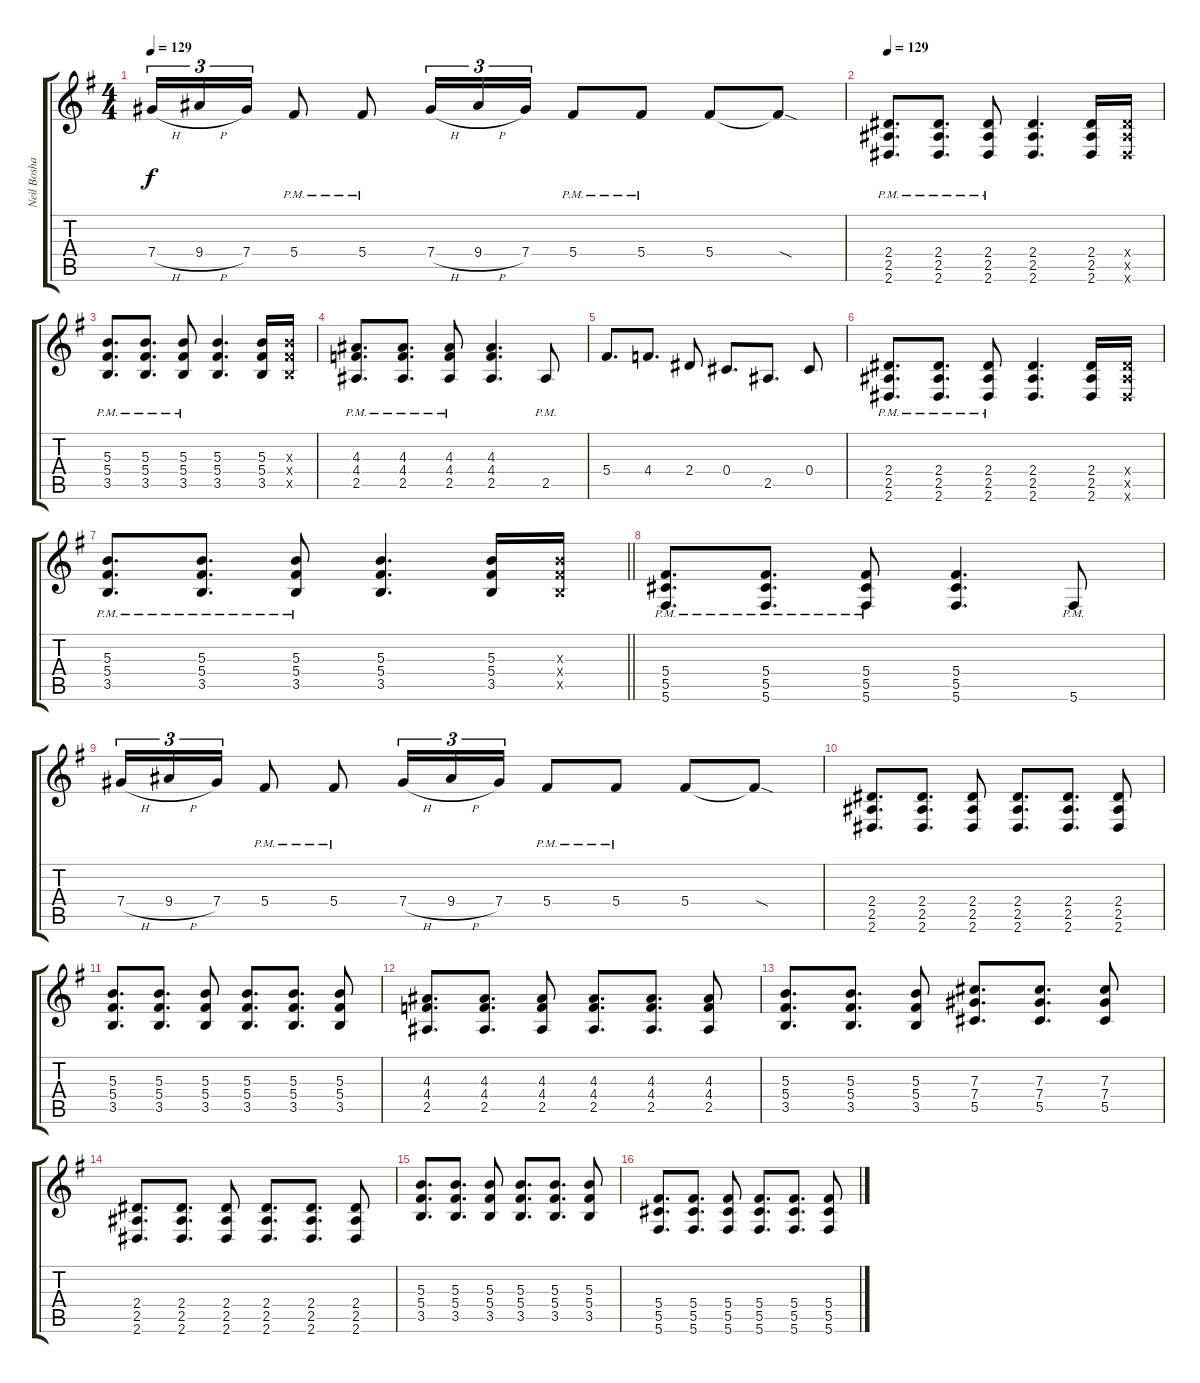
\track ("Neil Boshart" "Neil Bosha") {instrument overdrivenguitar}
\staff {score tabs}
\tuning (Eb4 Bb3 Gb3 Db3 Ab2 Db2) {hide}
\ts (4 4)
\tempo 129
\clef g2
\ks g
7.4{h}.16{tu (3 2) dy f} 9.4{h}.16{tu (3 2)} 7.4.16{tu (3 2)} 5.4{pm}.8 5.4{pm}.8 7.4{h}.16{tu (3 2)} 9.4{h}.16{tu (3 2)} 7.4.16{tu (3 2)} 5.4{pm}.8 5.4{pm}.8 5.4.8 5.4{sod t}.8 |
\tempo 129
(2.4{pm} 2.5{pm} 2.6{pm}).8{d} (2.4{pm} 2.5{pm} 2.6{pm}).8{d} (2.4{pm} 2.5{pm} 2.6{pm}).8 (2.4 2.5 2.6).4{d} (2.4 2.5 2.6).16 (2.4{x} 2.5{x} 2.6{x}).16 |
(5.3{pm} 5.4{pm} 3.5{pm}).8{d} (5.3{pm} 5.4{pm} 3.5{pm}).8{d} (5.3{pm} 5.4{pm} 3.5{pm}).8 (5.3 5.4 3.5).4{d} (5.3 5.4 3.5).16 (5.3{x} 5.4{x} 3.5{x}).16 |
(4.3{pm} 4.4{pm} 2.5{pm}).8{d} (4.3{pm} 4.4{pm} 2.5{pm}).8{d} (4.3{pm} 4.4{pm} 2.5{pm}).8 (4.3 4.4 2.5).4{d} 2.5{pm}.8 |
5.4.8{d} 4.4.8{d} 2.4.8 0.4.8{d} 2.5.8{d} 0.4.8 |
(2.4{pm} 2.5{pm} 2.6{pm}).8{d} (2.4{pm} 2.5{pm} 2.6{pm}).8{d} (2.4{pm} 2.5{pm} 2.6{pm}).8 (2.4 2.5 2.6).4{d} (2.4 2.5 2.6).16 (2.4{x} 2.5{x} 2.6{x}).16 |
\barLineRight lightlight
(5.3{pm} 5.4{pm} 3.5{pm}).8{d} (5.3{pm} 5.4{pm} 3.5{pm}).8{d} (5.3{pm} 5.4{pm} 3.5{pm}).8 (5.3 5.4 3.5).4{d} (5.3 5.4 3.5).16 (5.3{x} 5.4{x} 3.5{x}).16 |
(5.4{pm} 5.5{pm} 5.6{pm}).8{d} (5.4{pm} 5.5{pm} 5.6{pm}).8{d} (5.4{pm} 5.5{pm} 5.6{pm}).8 (5.4 5.5 5.6).4{d} 5.6{pm}.8 |
7.4{h}.16{tu (3 2)} 9.4{h}.16{tu (3 2)} 7.4.16{tu (3 2)} 5.4{pm}.8 5.4{pm}.8 7.4{h}.16{tu (3 2)} 9.4{h}.16{tu (3 2)} 7.4.16{tu (3 2)} 5.4{pm}.8 5.4{pm}.8 5.4.8 5.4{sod t}.8 |
(2.4 2.5 2.6).8{d} (2.4 2.5 2.6).8{d} (2.4 2.5 2.6).8 (2.4 2.5 2.6).8{d} (2.4 2.5 2.6).8{d} (2.4 2.5 2.6).8 |
(5.3 5.4 3.5).8{d} (5.3 5.4 3.5).8{d} (5.3 5.4 3.5).8 (5.3 5.4 3.5).8{d} (5.3 5.4 3.5).8{d} (5.3 5.4 3.5).8 |
(4.3 4.4 2.5).8{d} (4.3 4.4 2.5).8{d} (4.3 4.4 2.5).8 (4.3 4.4 2.5).8{d} (4.3 4.4 2.5).8{d} (4.3 4.4 2.5).8 |
(5.3 5.4 3.5).8{d} (5.3 5.4 3.5).8{d} (5.3 5.4 3.5).8 (7.3 7.4 5.5).8{d} (7.3 7.4 5.5).8{d} (7.3 7.4 5.5).8 |
(2.4 2.5 2.6).8{d} (2.4 2.5 2.6).8{d} (2.4 2.5 2.6).8 (2.4 2.5 2.6).8{d} (2.4 2.5 2.6).8{d} (2.4 2.5 2.6).8 |
(5.3 5.4 3.5).8{d} (5.3 5.4 3.5).8{d} (5.3 5.4 3.5).8 (5.3 5.4 3.5).8{d} (5.3 5.4 3.5).8{d} (5.3 5.4 3.5).8 |
(5.4 5.5 5.6).8{d} (5.4 5.5 5.6).8{d} (5.4 5.5 5.6).8 (5.4 5.5 5.6).8{d} (5.4 5.5 5.6).8{d} (5.4 5.5 5.6).8
